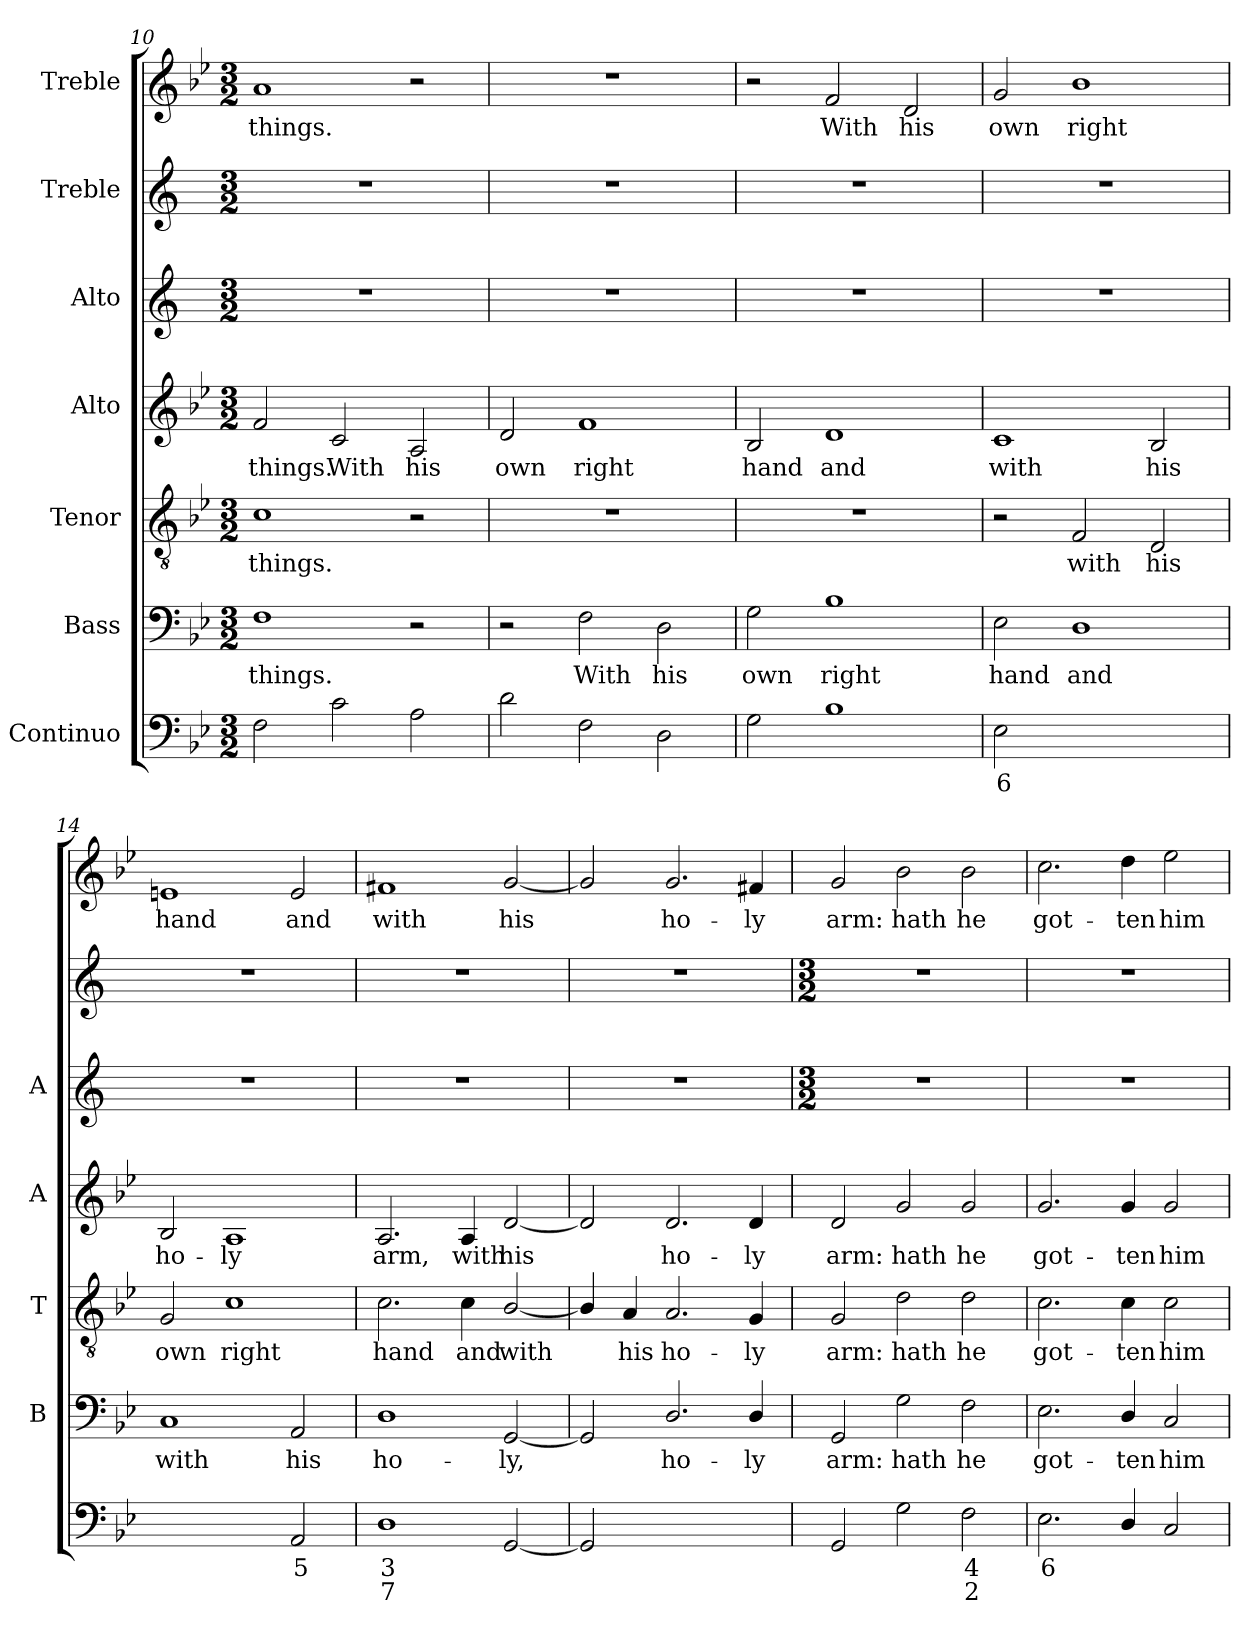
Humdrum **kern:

**kern	**text	**text	**kern	**text	**kern	**text	**kern	**text	**kern	**kern	**kern	**text
*part7	*part7	*part7	*part6	*part6	*part5	*part5	*part4	*part4	*part3	*part2	*part1	*part1
*staff7	*staff7	*staff7	*staff6	*staff6	*staff5	*staff5	*staff4	*staff4	*staff3	*staff2	*staff1	*staff1
*I"Continuo	*	*	*I"Bass	*	*I"Tenor	*	*I"Alto	*	*I"Alto	*I"Treble	*I"Treble	*
*	*	*	*I'B	*	*I'T	*	*I'A	*	*I'A	*	*	*
!!LO:PB:g=z
*clefF4	*	*	*clefF4	*	*clefGv2	*	*clefG2	*	*clefG2	*clefG2	*clefG2	*
*k[b-e-]	*	*	*k[b-e-]	*	*k[b-e-]	*	*k[b-e-]	*	*k[]	*k[]	*k[b-e-]	*
*B-:	*	*	*B-:	*	*B-:	*	*B-:	*	*	*	*B-:	*
*M3/2	*	*	*M3/2	*	*M3/2	*	*M3/2	*	*M3/2	*M3/2	*M3/2	*
=10	=10	=10	=10	=10	=10	=10	=10	=10	=10	=10	=10	=10
!	!	!	!	!LO:LY:b	!	!LO:LY:b	!	!LO:LY:b	!	!	!	!LO:LY:b
2F\	.	.	1F	things.	1c	things.	2f/	things.	1.r	1.r	1a	things.
!	!	!	!	!	!	!	!	!LO:LY:b	!	!	!	!
2c\	.	.	.	.	.	.	2c/	With	.	.	.	.
!	!	!	!	!	!	!	!	!LO:LY:b	!	!	!	!
2A\	.	.	2r	.	2r	.	2A/	his	.	.	2r	.
=11	=11	=11	=11	=11	=11	=11	=11	=11	=11	=11	=11	=11
!	!	!	!	!	!	!	!	!LO:LY:b	!	!	!	!
2d\	.	.	2r	.	1.r	.	2d/	own	1.r	1.r	1.r	.
!	!	!	!	!LO:LY:b	!	!	!	!LO:LY:b	!	!	!	!
2F\	.	.	2F\	With	.	.	1f	right	.	.	.	.
!	!	!	!	!LO:LY:b	!	!	!	!	!	!	!	!
2D\	.	.	2D\	his	.	.	.	.	.	.	.	.
=12	=12	=12	=12	=12	=12	=12	=12	=12	=12	=12	=12	=12
!	!	!	!	!LO:LY:b	!	!	!	!LO:LY:b	!	!	!	!
2G\	.	.	2G\	own	1.r	.	2B-/	hand	1.r	1.r	2r	.
!	!	!	!	!LO:LY:b	!	!	!	!LO:LY:b	!	!	!	!LO:LY:b
1B-	.	.	1B-	right	.	.	1d	and	.	.	2f/	With
!	!	!	!	!	!	!	!	!	!	!	!	!LO:LY:b
.	.	.	.	.	.	.	.	.	.	.	2d/	his
=13	=13	=13	=13	=13	=13	=13	=13	=13	=13	=13	=13	=13
!	!LO:LY:b	!	!	!LO:LY:b	!	!	!	!LO:LY:b	!	!	!	!LO:LY:b
2E-\	6	.	2E-\	hand	2r	.	1c	with	1.r	1.r	2g/	own
!	!LO:LY:b	!LO:LY:b	!	!LO:LY:b	!	!LO:LY:b	!	!	!	!	!	!LO:LY:b
[2D\yy	6	7	1D	and	2F/	with	.	.	.	.	1b-	right
!	!	!LO:LY:b	!	!	!	!LO:LY:b	!	!LO:LY:b	!	!	!	!
2D\yy]	.	6	.	.	2D/	his	2B-/	his	.	.	.	.
=14	=14	=14	=14	=14	=14	=14	=14	=14	=14	=14	=14	=14
!	!LO:LY:b	!LO:LY:b	!	!LO:LY:b	!	!LO:LY:b	!	!LO:LY:b	!	!	!	!LO:LY:b
[2C/yy	7	3	1C	with	2G/	own	2B-/	ho-	1.r	1.r	1en	hand
!	!LO:LY:b	!	!	!	!	!LO:LY:b	!	!LO:LY:b	!	!	!	!
2C/yy]	6	.	.	.	1c	right	1A	-ly	.	.	.	.
!	!LO:LY:b	!	!	!LO:LY:b	!	!	!	!	!	!	!	!LO:LY:b
2AA/	5	.	2AA/	his	.	.	.	.	.	.	2e/	and
=15	=15	=15	=15	=15	=15	=15	=15	=15	=15	=15	=15	=15
!	!LO:LY:b	!LO:LY:b	!	!LO:LY:b	!	!LO:LY:b	!	!LO:LY:b	!	!	!	!LO:LY:b
1D	3	7	1D	ho-	2.c\	hand	2.A/	arm,	1.r	1.r	1f#X	with
!	!	!	!	!	!	!LO:LY:b	!	!LO:LY:b	!	!	!	!
.	.	.	.	.	4c\	and	4A/	with	.	.	.	.
!	!	!	!	!LO:LY:b	!	!LO:LY:b	!	!LO:LY:b	!	!	!	!LO:LY:b
[2GG/	.	.	[2GG/	-ly,	[2B-/	with	[2d/	his	.	.	[2g/	his
=16	=16	=16	=16	=16	=16	=16	=16	=16	=16	=16	=16	=16
2GG/]	.	.	2GG/]	.	4B-/]	.	2d/]	.	1.r	1.r	2g/]	.
!	!	!	!	!	!	!LO:LY:b	!	!	!	!	!	!
.	.	.	.	.	4A/	his	.	.	.	.	.	.
!	!LO:LY:b	!	!	!LO:LY:b	!	!LO:LY:b	!	!LO:LY:b	!	!	!	!LO:LY:b
[2.D/yy	4	.	2.D/	ho-	2.A/	ho-	2.d/	ho-	.	.	2.g/	ho-
!	!LO:LY:b	!	!	!LO:LY:b	!	!LO:LY:b	!	!LO:LY:b	!	!	!	!LO:LY:b
4D\yy]	3	.	4D/	-ly	4G/	-ly	4d/	-ly	.	.	4f#X/	-ly
!!LO:LB:g=z
=17	=17	=17	=17	=17	=17	=17	=17	=17	=17	=17	=17	=17
*	*	*	*	*	*	*	*	*	*M3/2	*M3/2	*	*
!	!	!	!	!LO:LY:b	!	!LO:LY:b	!	!LO:LY:b	!	!	!	!LO:LY:b
2GG/	.	.	2GG/	arm:	2G/	arm:	2d/	arm:	1.r	1.r	2g/	arm:
!	!	!	!	!LO:LY:b	!	!LO:LY:b	!	!LO:LY:b	!	!	!	!LO:LY:b
2G\	.	.	2G\	hath	2d\	hath	2g/	hath	.	.	2b-\	hath
!	!LO:LY:b	!LO:LY:b	!	!LO:LY:b	!	!LO:LY:b	!	!LO:LY:b	!	!	!	!LO:LY:b
2F\	4	2	2F\	he	2d\	he	2g/	he	.	.	2b-\	he
=18	=18	=18	=18	=18	=18	=18	=18	=18	=18	=18	=18	=18
!	!LO:LY:b	!	!	!LO:LY:b	!	!LO:LY:b	!	!LO:LY:b	!	!	!	!LO:LY:b
2.E-\	6	.	2.E-\	got-	2.c\	got-	2.g/	got-	1.r	1.r	2.cc\	got-
!	!	!	!	!LO:LY:b	!	!LO:LY:b	!	!LO:LY:b	!	!	!	!LO:LY:b
4D/	.	.	4D/	-ten	4c\	-ten	4g/	-ten	.	.	4dd\	-ten
!	!	!	!	!LO:LY:b	!	!LO:LY:b	!	!LO:LY:b	!	!	!	!LO:LY:b
2C/	.	.	2C/	him-	2c\	him-	2g/	him-	.	.	2ee-\	him-
=	=	=	=	=	=	=	=	=	=	=	=	=
*-	*-	*-	*-	*-	*-	*-	*-	*-	*-	*-	*-	*-
